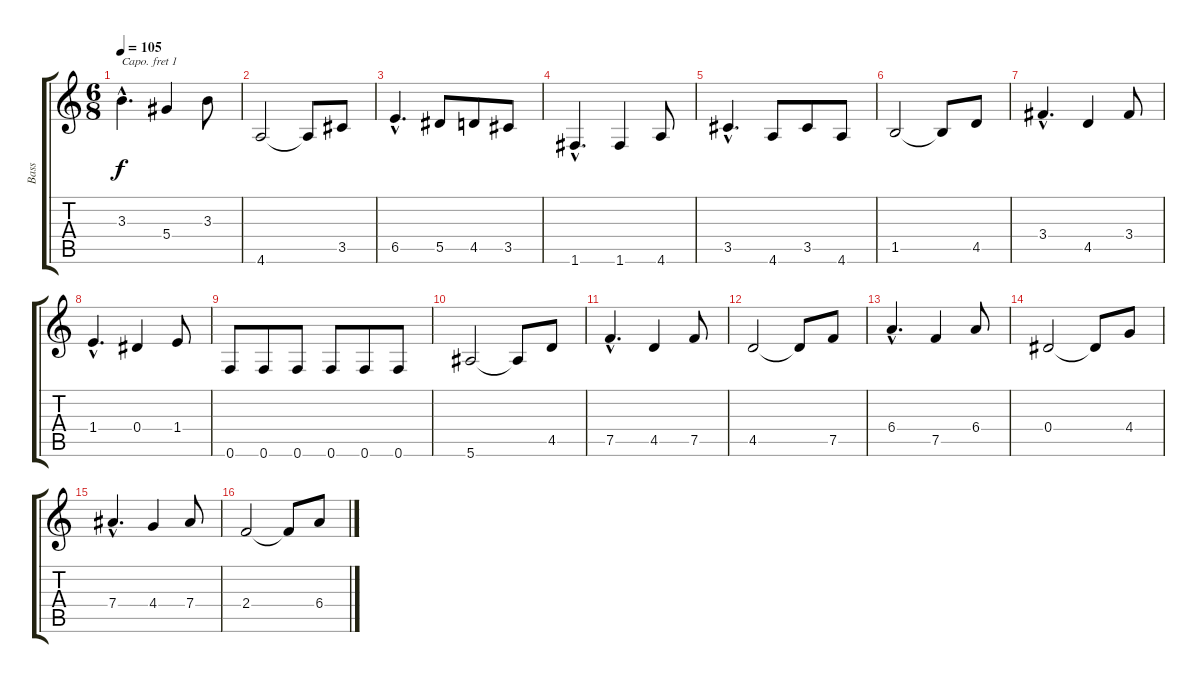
\track ("Bass" "Bass") {instrument acousticbass}
\staff {score tabs}
\capo 1
\tuning (E4 B3 G3 D3 A2 E2) {hide}
\ts (6 8)
\tempo 105
\clef g2
\ks c
3.3{hac}.4{d dy f} 5.4.4 3.3.8 |
4.6.2 4.6{t}.8 3.5.8 |
6.5{hac}.4{d} 5.5.8 4.5.8 3.5.8 |
1.6{hac}.4{d} 1.6.4 4.6.8 |
3.5{hac}.4{d} 4.6.8 3.5.8 4.6.8 |
1.5.2 1.5{t}.8 4.5.8 |
3.4{hac}.4{d} 4.5.4 3.4.8 |
1.4{hac}.4{d} 0.4.4 1.4.8 |
0.6.8 0.6.8 0.6.8 0.6.8 0.6.8 0.6.8 |
5.6.2 5.6{t}.8 4.5.8 |
7.5{hac}.4{d} 4.5.4 7.5.8 |
4.5.2 4.5{t}.8 7.5.8 |
6.4{hac}.4{d} 7.5.4 6.4.8 |
0.4.2 0.4{t}.8 4.4.8 |
7.4{hac}.4{d} 4.4.4 7.4.8 |
2.4.2 2.4{t}.8 6.4.8
